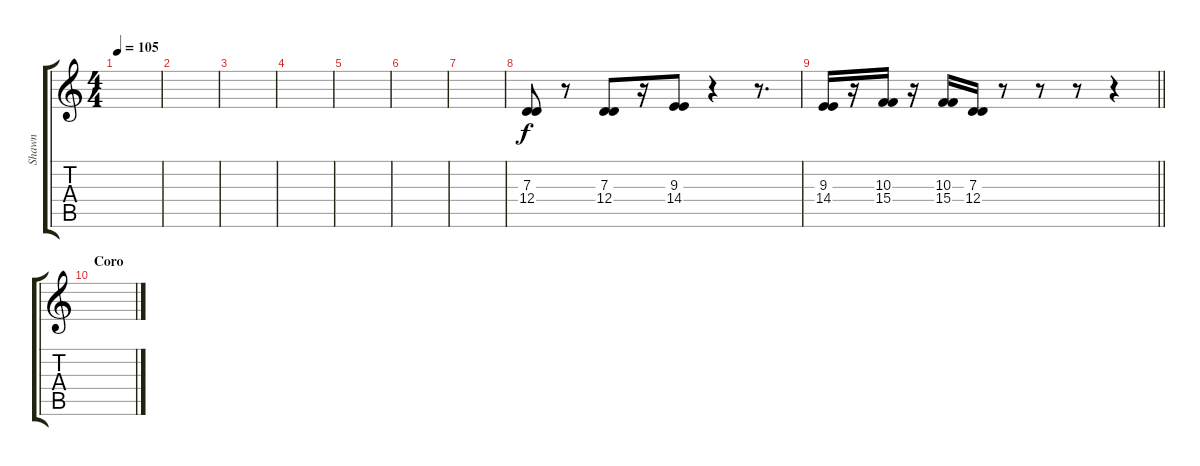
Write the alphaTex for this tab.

\track ("Shawn" "Shawn") {instrument voiceoohs}
\staff {score tabs}
\tuning (E4 B3 G3 D3 A2 E2) {hide}
\ts (4 4)
\tempo 105
\clef g2
\ks c
|
|
|
|
|
|
|
(7.3 12.4).8 r.8 (7.3 12.4).8 r.16 (9.3 14.4).8 r.4 r.8{d} |
\barLineRight lightlight
(9.3 14.4).16 r.16 (10.3 15.4).16 r.16 (10.3 15.4).16 (7.3 12.4).16 r.8 r.8 r.8 r.4 |
\section ("" "Coro")
